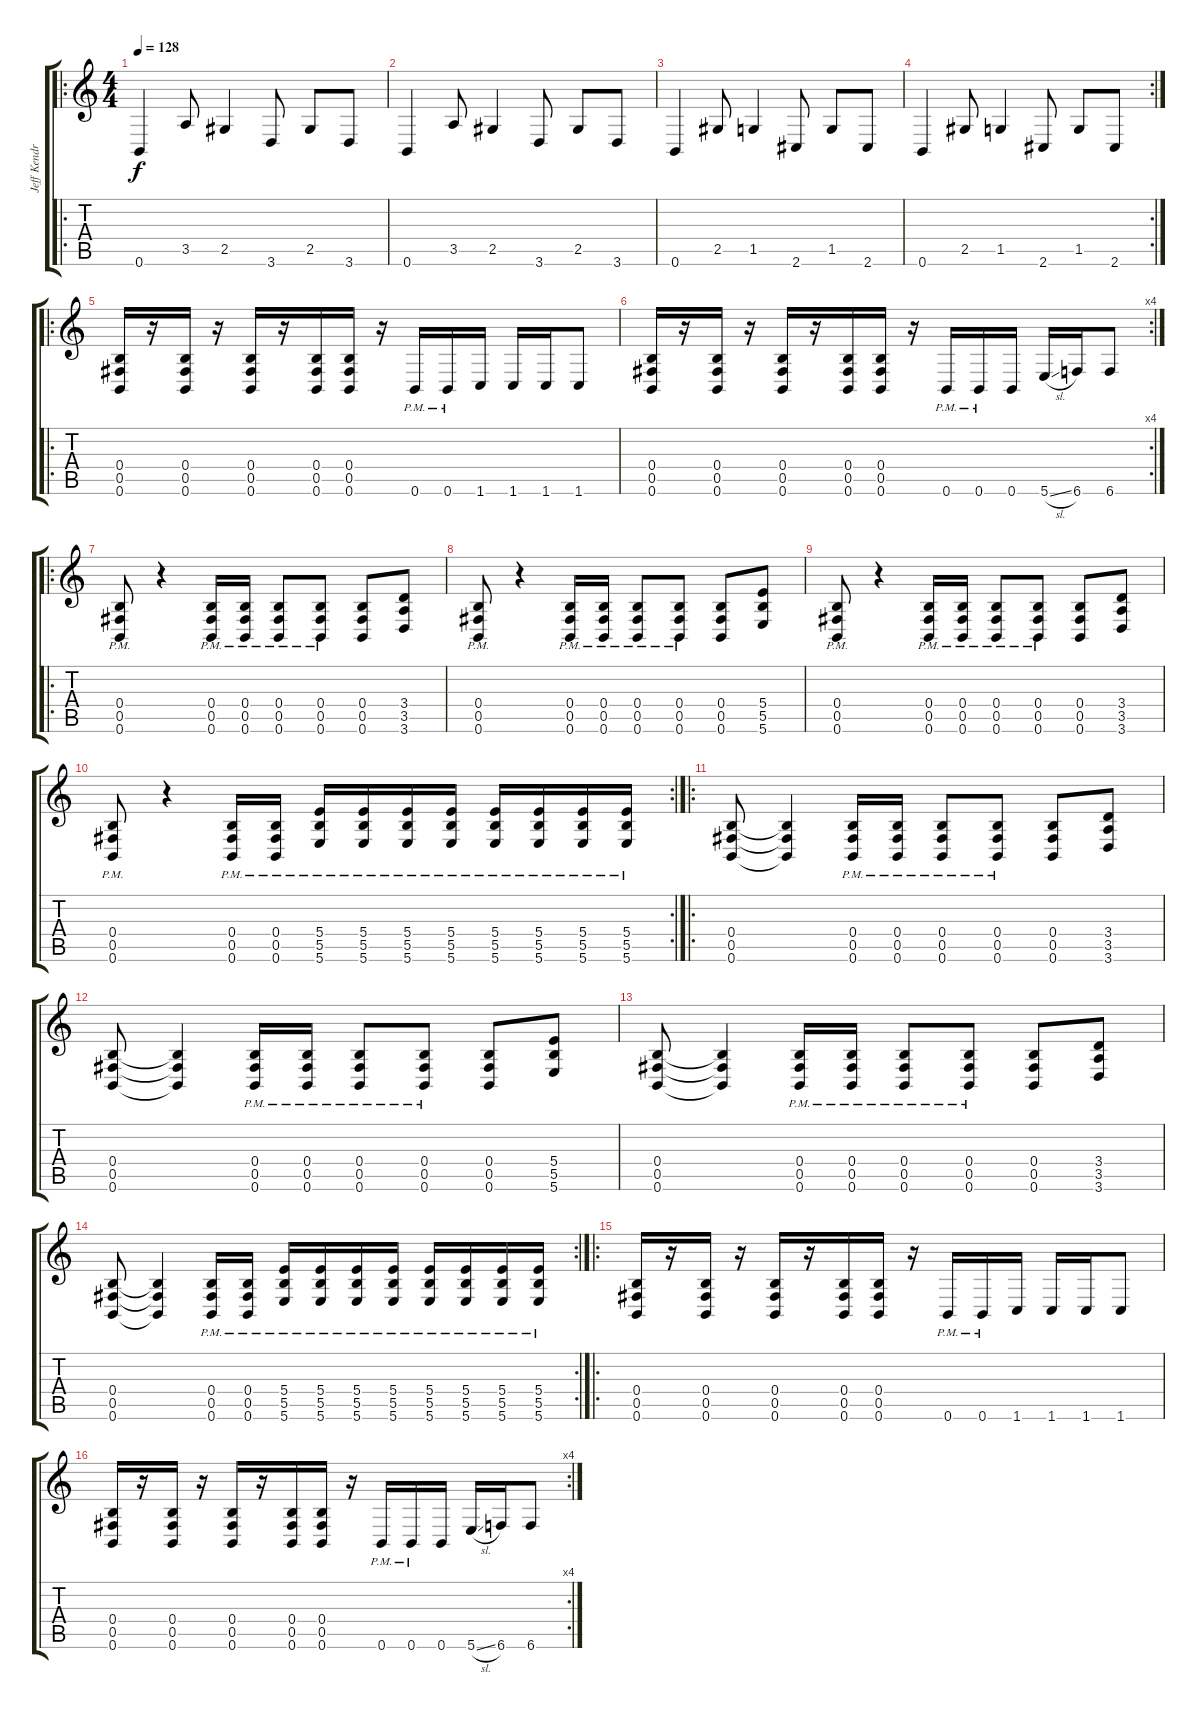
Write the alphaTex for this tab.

\track ("Jeff Kendrick" "Jeff Kendr") {instrument distortionguitar}
\staff {score tabs}
\tuning (Db4 Ab3 E3 B2 Gb2 B1) {hide}
\ro
\ts (4 4)
\tempo 128
\clef g2
\ks c
0.6.4{dy f instrument distortionguitar} 3.5.8 2.5.4 3.6.8 2.5.8 3.6.8 |
0.6.4 3.5.8 2.5.4 3.6.8 2.5.8 3.6.8 |
0.6.4 2.5.8 1.5.4 2.6.8 1.5.8 2.6.8 |
\rc 2
0.6.4 2.5.8 1.5.4 2.6.8 1.5.8 2.6.8 |
\ro
(0.4 0.5 0.6).16 r.16 (0.4 0.5 0.6).16 r.16 (0.4 0.5 0.6).16 r.16 (0.4 0.5 0.6).16 (0.4 0.5 0.6).16 r.16 0.6{pm}.16 0.6{pm}.16 1.6.16 1.6.16 1.6.16 1.6.8 |
\rc 4
(0.4 0.5 0.6).16 r.16 (0.4 0.5 0.6).16 r.16 (0.4 0.5 0.6).16 r.16 (0.4 0.5 0.6).16 (0.4 0.5 0.6).16 r.16 0.6{pm}.16 0.6{pm}.16 0.6.16 5.6{sl}.16 6.6.16 6.6.8 |
\ro
(0.4{pm} 0.5{pm} 0.6{pm}).8 r.4 (0.4{pm} 0.5{pm} 0.6{pm}).16 (0.4{pm} 0.5{pm} 0.6{pm}).16 (0.4{pm} 0.5{pm} 0.6{pm}).8 (0.4{pm} 0.5{pm} 0.6{pm}).8 (0.4 0.5 0.6).8 (3.4 3.5 3.6).8 |
(0.4{pm} 0.5{pm} 0.6{pm}).8 r.4 (0.4{pm} 0.5{pm} 0.6{pm}).16 (0.4{pm} 0.5{pm} 0.6{pm}).16 (0.4{pm} 0.5{pm} 0.6{pm}).8 (0.4{pm} 0.5{pm} 0.6{pm}).8 (0.4 0.5 0.6).8 (5.4 5.5 5.6).8 |
(0.4{pm} 0.5{pm} 0.6{pm}).8 r.4 (0.4{pm} 0.5{pm} 0.6{pm}).16 (0.4{pm} 0.5{pm} 0.6{pm}).16 (0.4{pm} 0.5{pm} 0.6{pm}).8 (0.4{pm} 0.5{pm} 0.6{pm}).8 (0.4 0.5 0.6).8 (3.4 3.5 3.6).8 |
\rc 2
(0.4{pm} 0.5{pm} 0.6{pm}).8 r.4 (0.4{pm} 0.5{pm} 0.6{pm}).16 (0.4{pm} 0.5{pm} 0.6{pm}).16 (5.4{pm} 5.5{pm} 5.6{pm}).16 (5.4{pm} 5.5{pm} 5.6{pm}).16 (5.4{pm} 5.5{pm} 5.6{pm}).16 (5.4{pm} 5.5{pm} 5.6{pm}).16 (5.4{pm} 5.5{pm} 5.6{pm}).16 (5.4{pm} 5.5{pm} 5.6{pm}).16 (5.4{pm} 5.5{pm} 5.6{pm}).16 (5.4{pm} 5.5{pm} 5.6{pm}).16 |
\ro
(0.4 0.5 0.6).8 (0.4{t} 0.5{t} 0.6{t}).4 (0.4{pm} 0.5{pm} 0.6{pm}).16 (0.4{pm} 0.5{pm} 0.6{pm}).16 (0.4{pm} 0.5{pm} 0.6{pm}).8 (0.4{pm} 0.5{pm} 0.6{pm}).8 (0.4 0.5 0.6).8 (3.4 3.5 3.6).8 |
(0.4 0.5 0.6).8 (0.4{t} 0.5{t} 0.6{t}).4 (0.4{pm} 0.5{pm} 0.6{pm}).16 (0.4{pm} 0.5{pm} 0.6{pm}).16 (0.4{pm} 0.5{pm} 0.6{pm}).8 (0.4{pm} 0.5{pm} 0.6{pm}).8 (0.4 0.5 0.6).8 (5.4 5.5 5.6).8 |
(0.4 0.5 0.6).8 (0.4{t} 0.5{t} 0.6{t}).4 (0.4{pm} 0.5{pm} 0.6{pm}).16 (0.4{pm} 0.5{pm} 0.6{pm}).16 (0.4{pm} 0.5{pm} 0.6{pm}).8 (0.4{pm} 0.5{pm} 0.6{pm}).8 (0.4 0.5 0.6).8 (3.4 3.5 3.6).8 |
\rc 2
(0.4 0.5 0.6).8 (0.4{t} 0.5{t} 0.6{t}).4 (0.4{pm} 0.5{pm} 0.6{pm}).16 (0.4{pm} 0.5{pm} 0.6{pm}).16 (5.4{pm} 5.5{pm} 5.6{pm}).16 (5.4{pm} 5.5{pm} 5.6{pm}).16 (5.4{pm} 5.5{pm} 5.6{pm}).16 (5.4{pm} 5.5{pm} 5.6{pm}).16 (5.4{pm} 5.5{pm} 5.6{pm}).16 (5.4{pm} 5.5{pm} 5.6{pm}).16 (5.4{pm} 5.5{pm} 5.6{pm}).16 (5.4{pm} 5.5{pm} 5.6{pm}).16 |
\ro
(0.4 0.5 0.6).16 r.16 (0.4 0.5 0.6).16 r.16 (0.4 0.5 0.6).16 r.16 (0.4 0.5 0.6).16 (0.4 0.5 0.6).16 r.16 0.6{pm}.16 0.6{pm}.16 1.6.16 1.6.16 1.6.16 1.6.8 |
\rc 4
(0.4 0.5 0.6).16 r.16 (0.4 0.5 0.6).16 r.16 (0.4 0.5 0.6).16 r.16 (0.4 0.5 0.6).16 (0.4 0.5 0.6).16 r.16 0.6{pm}.16 0.6{pm}.16 0.6.16 5.6{sl}.16 6.6.16 6.6.8
